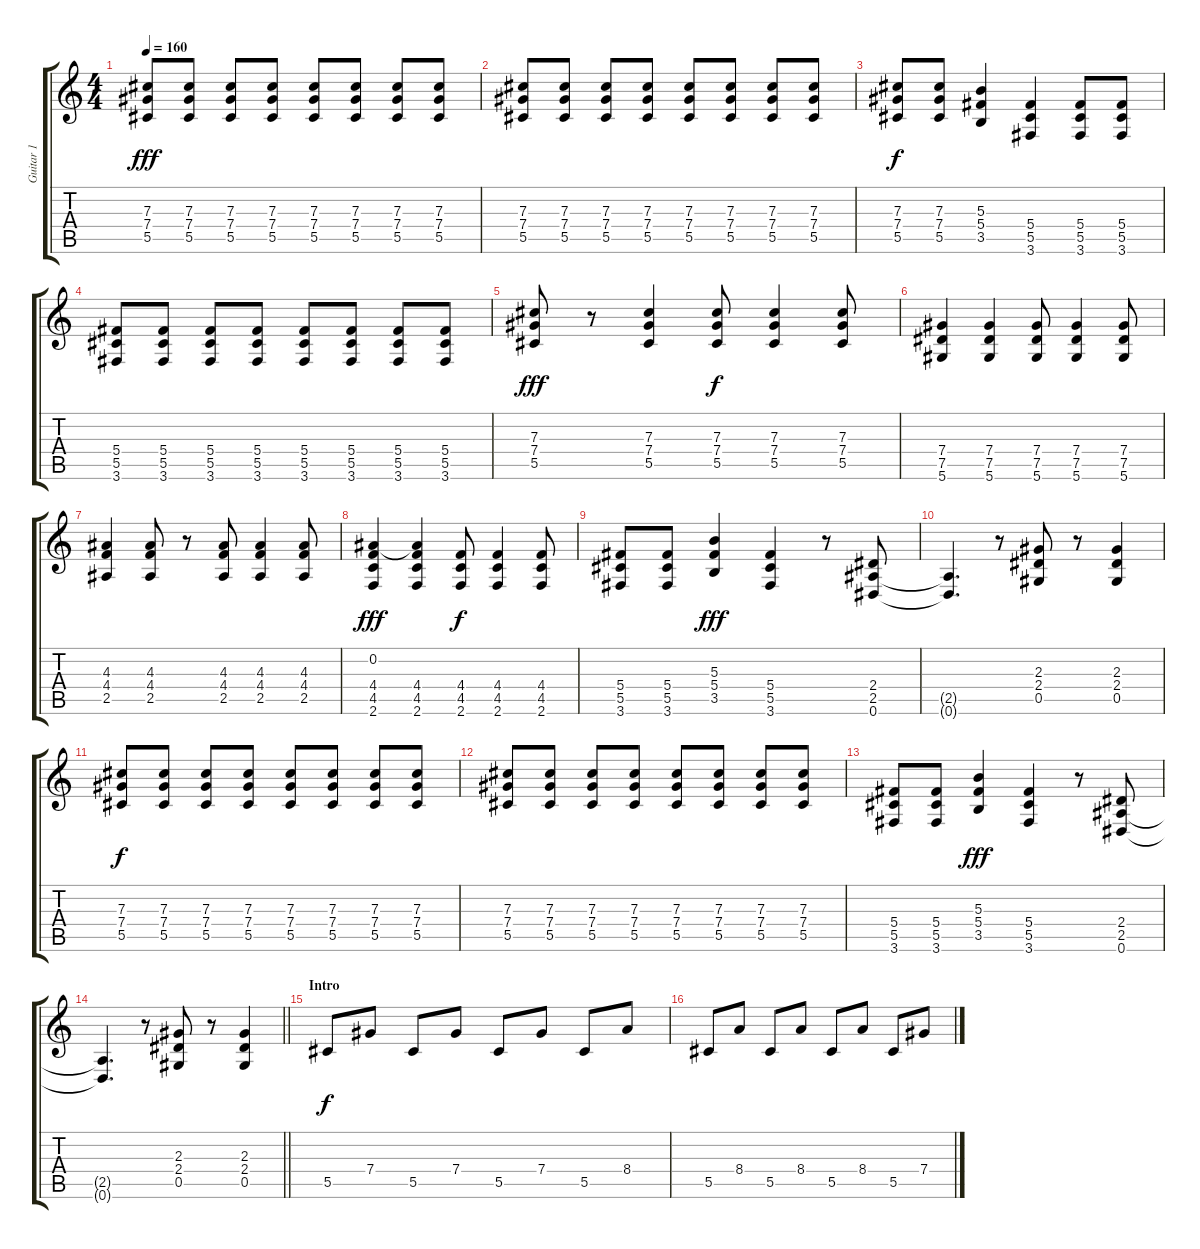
\track ("Guitar 1" "Guitar 1") {instrument overdrivenguitar}
\staff {score tabs}
\tuning (Eb4 Bb3 Gb3 Db3 Ab2 Eb2) {hide}
\ts (4 4)
\tempo 160
\clef g2
\ks c
(7.3 7.4 5.5).8{dy fff} (7.3 7.4 5.5).8 (7.3 7.4 5.5).8 (7.3 7.4 5.5).8 (7.3 7.4 5.5).8 (7.3 7.4 5.5).8 (7.3 7.4 5.5).8 (7.3 7.4 5.5).8 |
(7.3 7.4 5.5).8 (7.3 7.4 5.5).8 (7.3 7.4 5.5).8 (7.3 7.4 5.5).8 (7.3 7.4 5.5).8 (7.3 7.4 5.5).8 (7.3 7.4 5.5).8 (7.3 7.4 5.5).8 |
(7.3 7.4 5.5).8{dy f} (7.3 7.4 5.5).8 (5.3 5.4 3.5).4 (5.4 5.5 3.6).4 (5.4 5.5 3.6).8 (5.4 5.5 3.6).8 |
(5.4 5.5 3.6).8 (5.4 5.5 3.6).8 (5.4 5.5 3.6).8 (5.4 5.5 3.6).8 (5.4 5.5 3.6).8 (5.4 5.5 3.6).8 (5.4 5.5 3.6).8 (5.4 5.5 3.6).8 |
(7.3 7.4 5.5).8{dy fff} r.8 (7.3 7.4 5.5).4 (7.3 7.4 5.5).8{dy f} (7.3 7.4 5.5).4 (7.3 7.4 5.5).8 |
(7.4 7.5 5.6).4 (7.4 7.5 5.6).4 (7.4 7.5 5.6).8 (7.4 7.5 5.6).4 (7.4 7.5 5.6).8 |
(4.3 4.4 2.5).4 (4.3 4.4 2.5).8 r.8 (4.3 4.4 2.5).8 (4.3 4.4 2.5).4 (4.3 4.4 2.5).8 |
(0.2 4.4 4.5 2.6).4{dy fff} (0.2{t} 4.4 4.5 2.6).4 (4.4 4.5 2.6).8{dy f} (4.4 4.5 2.6).4 (4.4 4.5 2.6).8 |
(5.4 5.5 3.6).8 (5.4 5.5 3.6).8 (5.3 5.4 3.5).4{dy fff} (5.4 5.5 3.6).4 r.8 (2.4 2.5 0.6).8 |
(2.5{t} 0.6{t}).4{d} r.8 (2.3 2.4 0.5).8 r.8 (2.3 2.4 0.5).4 |
(7.3 7.4 5.5).8{dy f} (7.3 7.4 5.5).8 (7.3 7.4 5.5).8 (7.3 7.4 5.5).8 (7.3 7.4 5.5).8 (7.3 7.4 5.5).8 (7.3 7.4 5.5).8 (7.3 7.4 5.5).8 |
(7.3 7.4 5.5).8 (7.3 7.4 5.5).8 (7.3 7.4 5.5).8 (7.3 7.4 5.5).8 (7.3 7.4 5.5).8 (7.3 7.4 5.5).8 (7.3 7.4 5.5).8 (7.3 7.4 5.5).8 |
(5.4 5.5 3.6).8 (5.4 5.5 3.6).8 (5.3 5.4 3.5).4{dy fff} (5.4 5.5 3.6).4 r.8 (2.4 2.5 0.6).8 |
\barLineRight lightlight
(2.5{t} 0.6{t}).4{d} r.8 (2.3 2.4 0.5).8 r.8 (2.3 2.4 0.5).4 |
\section ("" "Intro")
5.5.8{dy f} 7.4.8 5.5.8 7.4.8 5.5.8 7.4.8 5.5.8 8.4.8 |
5.5.8 8.4.8 5.5.8 8.4.8 5.5.8 8.4.8 5.5.8 7.4.8
